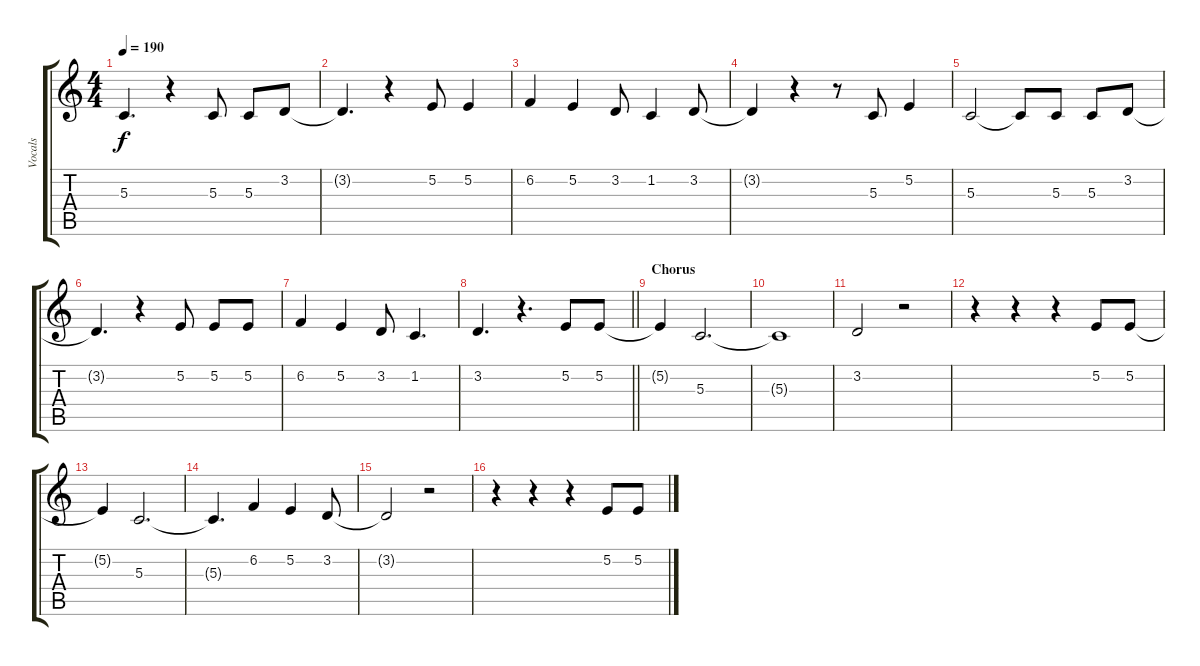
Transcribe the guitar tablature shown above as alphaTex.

\track ("Vocals" "Vocals") {instrument altosax}
\staff {score tabs}
\tuning (E4 B3 G3 D3 A2 E2) {hide}
\ts (4 4)
\tempo 190
\clef g2
\ks c
5.3.4{d dy f} r.4 5.3.8 5.3.8 3.2.8 |
3.2{t}.4{d} r.4 5.2.8 5.2.4 |
6.2.4 5.2.4 3.2.8 1.2.4 3.2.8 |
3.2{t}.4 r.4 r.8 5.3.8 5.2.4 |
5.3.2 5.3{t}.8 5.3.8 5.3.8 3.2.8 |
3.2{t}.4{d} r.4 5.2.8 5.2.8 5.2.8 |
6.2.4 5.2.4 3.2.8 1.2.4{d} |
\barLineRight lightlight
3.2.4{d} r.4{d} 5.2.8 5.2.8 |
\section ("" "Chorus")
5.2{t}.4 5.3.2{d} |
5.3{t}.1 |
3.2.2 r.2 |
r.4 r.4 r.4 5.2.8 5.2.8 |
5.2{t}.4 5.3.2{d} |
5.3{t}.4{d} 6.2.4 5.2.4 3.2.8 |
3.2{t}.2 r.2 |
r.4 r.4 r.4 5.2.8 5.2.8
